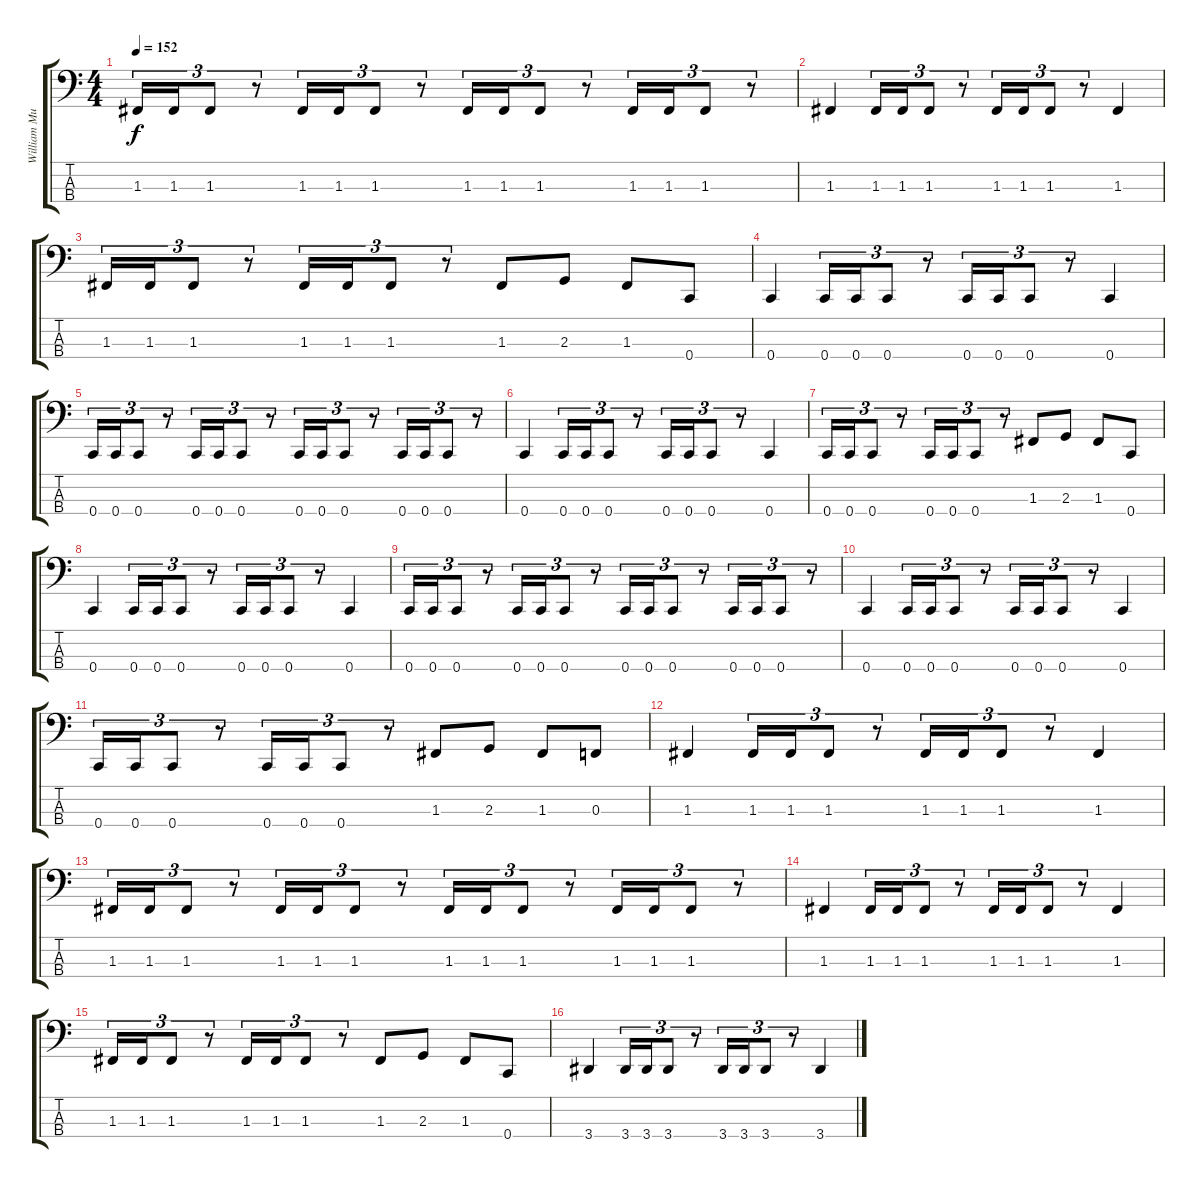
\track ("William Murderface (Bass)" "William Mu") {instrument electricbasspick}
\staff {score tabs}
\tuning (Eb2 Bb1 F1 C1) {hide}
\ts (4 4)
\tempo 152
\clef f4
\ks c
1.3.16{tu (3 2) dy f} 1.3.16{tu (3 2)} 1.3.8{tu (3 2)} r.8{tu (3 2)} 1.3.16{tu (3 2)} 1.3.16{tu (3 2)} 1.3.8{tu (3 2)} r.8{tu (3 2)} 1.3.16{tu (3 2)} 1.3.16{tu (3 2)} 1.3.8{tu (3 2)} r.8{tu (3 2)} 1.3.16{tu (3 2)} 1.3.16{tu (3 2)} 1.3.8{tu (3 2)} r.8{tu (3 2)} |
1.3.4 1.3.16{tu (3 2)} 1.3.16{tu (3 2)} 1.3.8{tu (3 2)} r.8{tu (3 2)} 1.3.16{tu (3 2)} 1.3.16{tu (3 2)} 1.3.8{tu (3 2)} r.8{tu (3 2)} 1.3.4 |
1.3.16{tu (3 2)} 1.3.16{tu (3 2)} 1.3.8{tu (3 2)} r.8{tu (3 2)} 1.3.16{tu (3 2)} 1.3.16{tu (3 2)} 1.3.8{tu (3 2)} r.8{tu (3 2)} 1.3.8 2.3.8 1.3.8 0.4.8 |
0.4.4 0.4.16{tu (3 2)} 0.4.16{tu (3 2)} 0.4.8{tu (3 2)} r.8{tu (3 2)} 0.4.16{tu (3 2)} 0.4.16{tu (3 2)} 0.4.8{tu (3 2)} r.8{tu (3 2)} 0.4.4 |
0.4.16{tu (3 2)} 0.4.16{tu (3 2)} 0.4.8{tu (3 2)} r.8{tu (3 2)} 0.4.16{tu (3 2)} 0.4.16{tu (3 2)} 0.4.8{tu (3 2)} r.8{tu (3 2)} 0.4.16{tu (3 2)} 0.4.16{tu (3 2)} 0.4.8{tu (3 2)} r.8{tu (3 2)} 0.4.16{tu (3 2)} 0.4.16{tu (3 2)} 0.4.8{tu (3 2)} r.8{tu (3 2)} |
0.4.4 0.4.16{tu (3 2)} 0.4.16{tu (3 2)} 0.4.8{tu (3 2)} r.8{tu (3 2)} 0.4.16{tu (3 2)} 0.4.16{tu (3 2)} 0.4.8{tu (3 2)} r.8{tu (3 2)} 0.4.4 |
0.4.16{tu (3 2)} 0.4.16{tu (3 2)} 0.4.8{tu (3 2)} r.8{tu (3 2)} 0.4.16{tu (3 2)} 0.4.16{tu (3 2)} 0.4.8{tu (3 2)} r.8{tu (3 2)} 1.3.8 2.3.8 1.3.8 0.4.8 |
0.4.4 0.4.16{tu (3 2)} 0.4.16{tu (3 2)} 0.4.8{tu (3 2)} r.8{tu (3 2)} 0.4.16{tu (3 2)} 0.4.16{tu (3 2)} 0.4.8{tu (3 2)} r.8{tu (3 2)} 0.4.4 |
0.4.16{tu (3 2)} 0.4.16{tu (3 2)} 0.4.8{tu (3 2)} r.8{tu (3 2)} 0.4.16{tu (3 2)} 0.4.16{tu (3 2)} 0.4.8{tu (3 2)} r.8{tu (3 2)} 0.4.16{tu (3 2)} 0.4.16{tu (3 2)} 0.4.8{tu (3 2)} r.8{tu (3 2)} 0.4.16{tu (3 2)} 0.4.16{tu (3 2)} 0.4.8{tu (3 2)} r.8{tu (3 2)} |
0.4.4 0.4.16{tu (3 2)} 0.4.16{tu (3 2)} 0.4.8{tu (3 2)} r.8{tu (3 2)} 0.4.16{tu (3 2)} 0.4.16{tu (3 2)} 0.4.8{tu (3 2)} r.8{tu (3 2)} 0.4.4 |
0.4.16{tu (3 2)} 0.4.16{tu (3 2)} 0.4.8{tu (3 2)} r.8{tu (3 2)} 0.4.16{tu (3 2)} 0.4.16{tu (3 2)} 0.4.8{tu (3 2)} r.8{tu (3 2)} 1.3.8 2.3.8 1.3.8 0.3.8 |
1.3.4 1.3.16{tu (3 2)} 1.3.16{tu (3 2)} 1.3.8{tu (3 2)} r.8{tu (3 2)} 1.3.16{tu (3 2)} 1.3.16{tu (3 2)} 1.3.8{tu (3 2)} r.8{tu (3 2)} 1.3.4 |
1.3.16{tu (3 2)} 1.3.16{tu (3 2)} 1.3.8{tu (3 2)} r.8{tu (3 2)} 1.3.16{tu (3 2)} 1.3.16{tu (3 2)} 1.3.8{tu (3 2)} r.8{tu (3 2)} 1.3.16{tu (3 2)} 1.3.16{tu (3 2)} 1.3.8{tu (3 2)} r.8{tu (3 2)} 1.3.16{tu (3 2)} 1.3.16{tu (3 2)} 1.3.8{tu (3 2)} r.8{tu (3 2)} |
1.3.4 1.3.16{tu (3 2)} 1.3.16{tu (3 2)} 1.3.8{tu (3 2)} r.8{tu (3 2)} 1.3.16{tu (3 2)} 1.3.16{tu (3 2)} 1.3.8{tu (3 2)} r.8{tu (3 2)} 1.3.4 |
1.3.16{tu (3 2)} 1.3.16{tu (3 2)} 1.3.8{tu (3 2)} r.8{tu (3 2)} 1.3.16{tu (3 2)} 1.3.16{tu (3 2)} 1.3.8{tu (3 2)} r.8{tu (3 2)} 1.3.8 2.3.8 1.3.8 0.4.8 |
3.4.4 3.4.16{tu (3 2)} 3.4.16{tu (3 2)} 3.4.8{tu (3 2)} r.8{tu (3 2)} 3.4.16{tu (3 2)} 3.4.16{tu (3 2)} 3.4.8{tu (3 2)} r.8{tu (3 2)} 3.4.4
